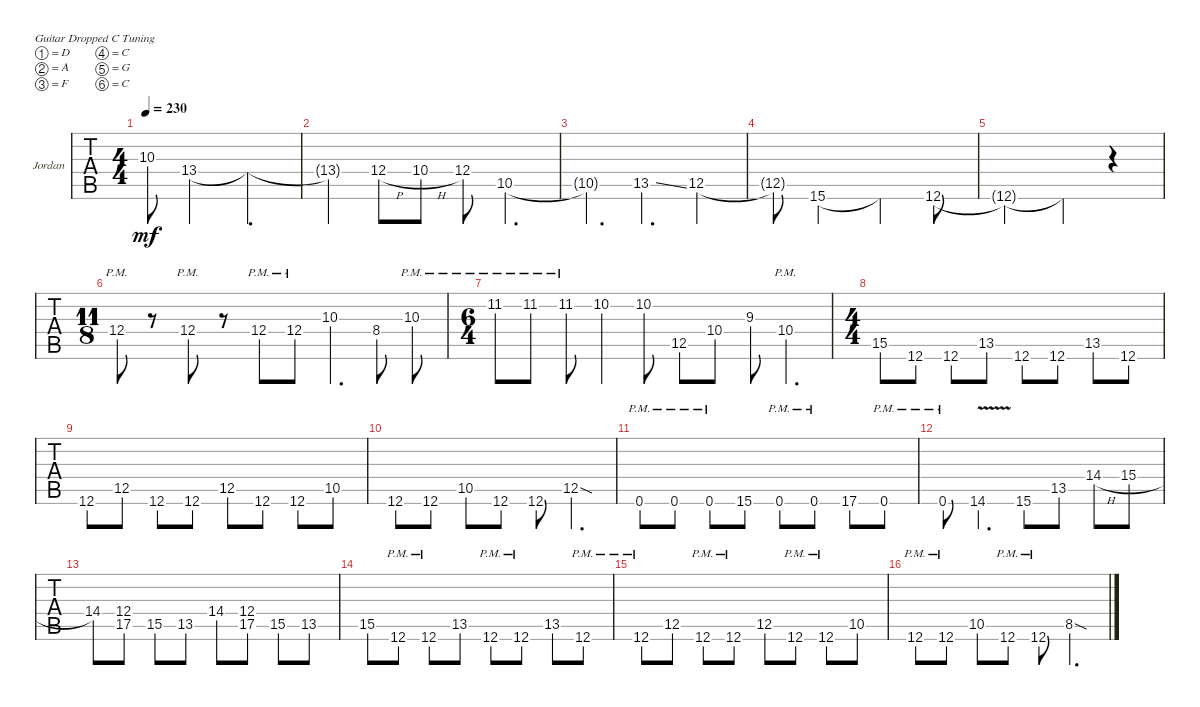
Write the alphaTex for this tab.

\bracketExtendMode groupsimilarinstruments
\firstSystemTrackNameOrientation horizontal
\otherSystemsTrackNameOrientation horizontal
\track ("Jid-Lee" "Jordan") {instrument overdrivenguitar}
\staff {tabs}
\tuning (D4 A3 F3 C3 G2 C2)
\ts (4 4)
\tempo 230
\clef g2
\ks c
10.3{t}.8{dy mf} 13.4.2 13.4{t}.4{d} |
13.4{t}.4 12.4{h}.8 10.4{h}.8 12.4.8 10.5.4{d} |
10.5{t}.4{d} 13.5{ss}.4{d} 12.5.4 |
12.5{t}.8 15.6.2 15.6{t}.4 12.6.8 |
12.6{t}.2 12.6{t}.4 r.4 |
\ts (11 8)
12.4{pm}.8 r.8 12.4{pm}.8 r.8 12.4{pm}.8 12.4{pm}.8 10.3.4{d} 8.4.8 10.3{pm}.8 |
\ts (6 4)
11.2{pm}.8 11.2{pm}.8 11.2{pm}.8 10.2.4 10.2.8 12.5.8 10.4.8 9.3.8 10.4{pm}.4{d} |
\ts (4 4)
15.5.8 12.6.8 12.6.8 13.5.8 12.6.8 12.6.8 13.5.8 12.6.8 |
12.6.8 12.5.8 12.6.8 12.6.8 12.5.8 12.6.8 12.6.8 10.5.8 |
12.6.8 12.6.8 10.5.8 12.6.8 12.6.8 12.5{sod}.4{d} |
0.6{pm}.8 0.6{pm}.8 0.6{pm}.8 15.6.8 0.6{pm}.8 0.6{pm}.8 17.6.8 0.6{pm}.8 |
0.6{pm}.8 14.6{v}.4{d} 15.6.8 13.5.8 14.4{h}.8 15.4{h}.8 |
14.4.8 (17.5 12.4).8 15.5.8 13.5.8 14.4.8 (17.5 12.4).8 15.5.8 13.5.8 |
15.5.8 12.6{pm}.8 12.6{pm}.8 13.5.8 12.6{pm}.8 12.6{pm}.8 13.5.8 12.6{pm}.8 |
12.6{pm}.8 12.5.8 12.6{pm}.8 12.6{pm}.8 12.5.8 12.6{pm}.8 12.6{pm}.8 10.5.8 |
12.6{pm}.8 12.6{pm}.8 10.5.8 12.6{pm}.8 12.6{pm}.8 8.5{sod}.4{d}
